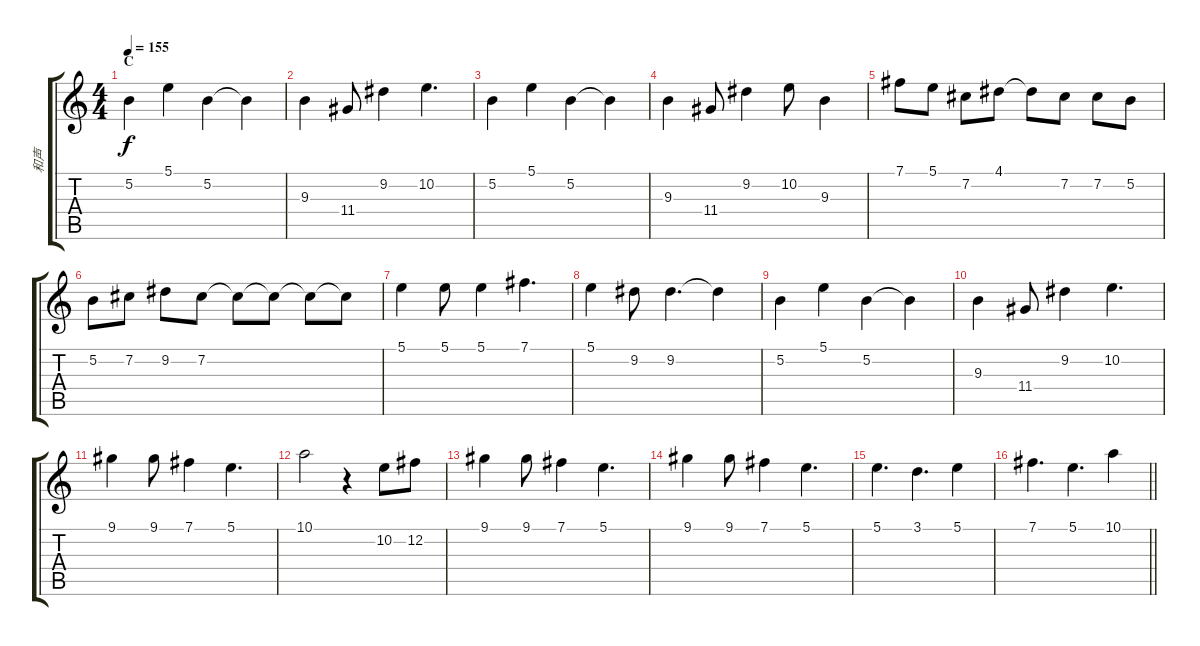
\track ("和声" "和声") {instrument lead2sawtooth}
\staff {score tabs}
\tuning (B4 Gb4 D4 A3 E3 B2) {hide}
\ts (4 4)
\section ("" "C")
\tempo 155
\clef g2
\ks c
5.2.4{dy f} 5.1.4 5.2.4 5.2{t}.4 |
9.3.4 11.4.8 9.2.4 10.2.4{d} |
5.2.4 5.1.4 5.2.4 5.2{t}.4 |
9.3.4 11.4.8 9.2.4 10.2.8 9.3.4 |
7.1.8 5.1.8 7.2.8 4.1.8 4.1{t}.8 7.2.8 7.2.8 5.2.8 |
5.2.8 7.2.8 9.2.8 7.2.8 7.2{t}.8 7.2{t}.8 7.2{t}.8 7.2{t}.8 |
5.1.4 5.1.8 5.1.4 7.1.4{d} |
5.1.4 9.2.8 9.2.4{d} 9.2{t}.4 |
5.2.4 5.1.4 5.2.4 5.2{t}.4 |
9.3.4 11.4.8 9.2.4 10.2.4{d} |
9.1.4 9.1.8 7.1.4 5.1.4{d} |
10.1.2 r.4 10.2.8 12.2.8 |
9.1.4 9.1.8 7.1.4 5.1.4{d} |
9.1.4 9.1.8 7.1.4 5.1.4{d} |
5.1.4{d} 3.1.4{d} 5.1.4 |
\barLineRight lightlight
7.1.4{d} 5.1.4{d} 10.1.4
